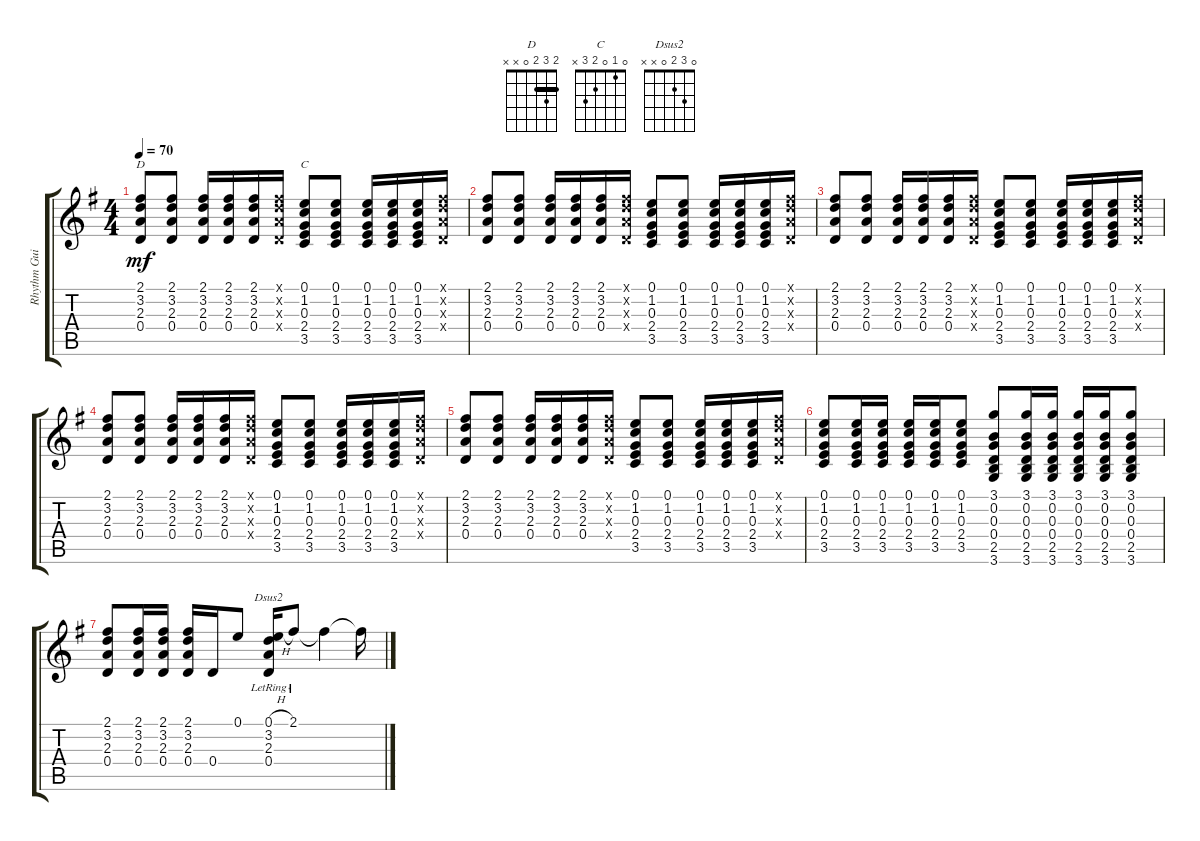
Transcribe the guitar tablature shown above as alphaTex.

\track ("Rhythm Guitar: Bob Seger" "Rhythm Gui") {instrument acousticguitarnylon}
\staff {score tabs}
\tuning (E4 B3 G3 D3 A2 E2) {hide}
\chord ("D" 2 3 2 0 x x) {barre 2}
\chord ("C" 0 1 0 2 3 x)
\chord ("Dsus2" 0 3 2 0 x x)
\ts (4 4)
\tempo 70
\clef g2
\ks g
(2.1 3.2 2.3 0.4).8{ch "D" dy mf} (2.1 3.2 2.3 0.4).8 (2.1 3.2 2.3 0.4).16 (2.1 3.2 2.3 0.4).16 (2.1 3.2 2.3 0.4).16 (2.1{x} 3.2{x} 2.3{x} 0.4{x}).16 (0.1 1.2 0.3 2.4 3.5).8{ch "C"} (0.1 1.2 0.3 2.4 3.5).8 (0.1 1.2 0.3 2.4 3.5).16 (0.1 1.2 0.3 2.4 3.5).16 (0.1 1.2 0.3 2.4 3.5).16 (2.1{x} 3.2{x} 2.3{x} 0.4{x}).16 |
(2.1 3.2 2.3 0.4).8 (2.1 3.2 2.3 0.4).8 (2.1 3.2 2.3 0.4).16 (2.1 3.2 2.3 0.4).16 (2.1 3.2 2.3 0.4).16 (2.1{x} 3.2{x} 2.3{x} 0.4{x}).16 (0.1 1.2 0.3 2.4 3.5).8 (0.1 1.2 0.3 2.4 3.5).8 (0.1 1.2 0.3 2.4 3.5).16 (0.1 1.2 0.3 2.4 3.5).16 (0.1 1.2 0.3 2.4 3.5).16 (2.1{x} 3.2{x} 2.3{x} 0.4{x}).16 |
(2.1 3.2 2.3 0.4).8 (2.1 3.2 2.3 0.4).8 (2.1 3.2 2.3 0.4).16 (2.1 3.2 2.3 0.4).16 (2.1 3.2 2.3 0.4).16 (2.1{x} 3.2{x} 2.3{x} 0.4{x}).16 (0.1 1.2 0.3 2.4 3.5).8 (0.1 1.2 0.3 2.4 3.5).8 (0.1 1.2 0.3 2.4 3.5).16 (0.1 1.2 0.3 2.4 3.5).16 (0.1 1.2 0.3 2.4 3.5).16 (2.1{x} 3.2{x} 2.3{x} 0.4{x}).16 |
(2.1 3.2 2.3 0.4).8 (2.1 3.2 2.3 0.4).8 (2.1 3.2 2.3 0.4).16 (2.1 3.2 2.3 0.4).16 (2.1 3.2 2.3 0.4).16 (2.1{x} 3.2{x} 2.3{x} 0.4{x}).16 (0.1 1.2 0.3 2.4 3.5).8 (0.1 1.2 0.3 2.4 3.5).8 (0.1 1.2 0.3 2.4 3.5).16 (0.1 1.2 0.3 2.4 3.5).16 (0.1 1.2 0.3 2.4 3.5).16 (2.1{x} 3.2{x} 2.3{x} 0.4{x}).16 |
(2.1 3.2 2.3 0.4).8 (2.1 3.2 2.3 0.4).8 (2.1 3.2 2.3 0.4).16 (2.1 3.2 2.3 0.4).16 (2.1 3.2 2.3 0.4).16 (2.1{x} 3.2{x} 2.3{x} 0.4{x}).16 (0.1 1.2 0.3 2.4 3.5).8 (0.1 1.2 0.3 2.4 3.5).8 (0.1 1.2 0.3 2.4 3.5).16 (0.1 1.2 0.3 2.4 3.5).16 (0.1 1.2 0.3 2.4 3.5).16 (2.1{x} 3.2{x} 2.3{x} 0.4{x}).16 |
(0.1 1.2 0.3 2.4 3.5).8 (0.1 1.2 0.3 2.4 3.5).16 (0.1 1.2 0.3 2.4 3.5).16 (0.1 1.2 0.3 2.4 3.5).16 (0.1 1.2 0.3 2.4 3.5).16 (0.1 1.2 0.3 2.4 3.5).8 (3.1 0.2 0.3 0.4 2.5 3.6).8 (3.1 0.2 0.3 0.4 2.5 3.6).16 (3.1 0.2 0.3 0.4 2.5 3.6).16 (3.1 0.2 0.3 0.4 2.5 3.6).16 (3.1 0.2 0.3 0.4 2.5 3.6).16 (3.1 0.2 0.3 0.4 2.5 3.6).8 |
(2.1 3.2 2.3 0.4).8 (2.1 3.2 2.3 0.4).16 (2.1 3.2 2.3 0.4).16 (2.1 3.2 2.3 0.4).16 0.4.16 0.1.8 (0.1{h} 3.2 2.3 0.4{lr}).16{ch "Dsus2" beam Up} 2.1{lr}.8{beam Up} 2.1{t}.4 2.1{t}.16
